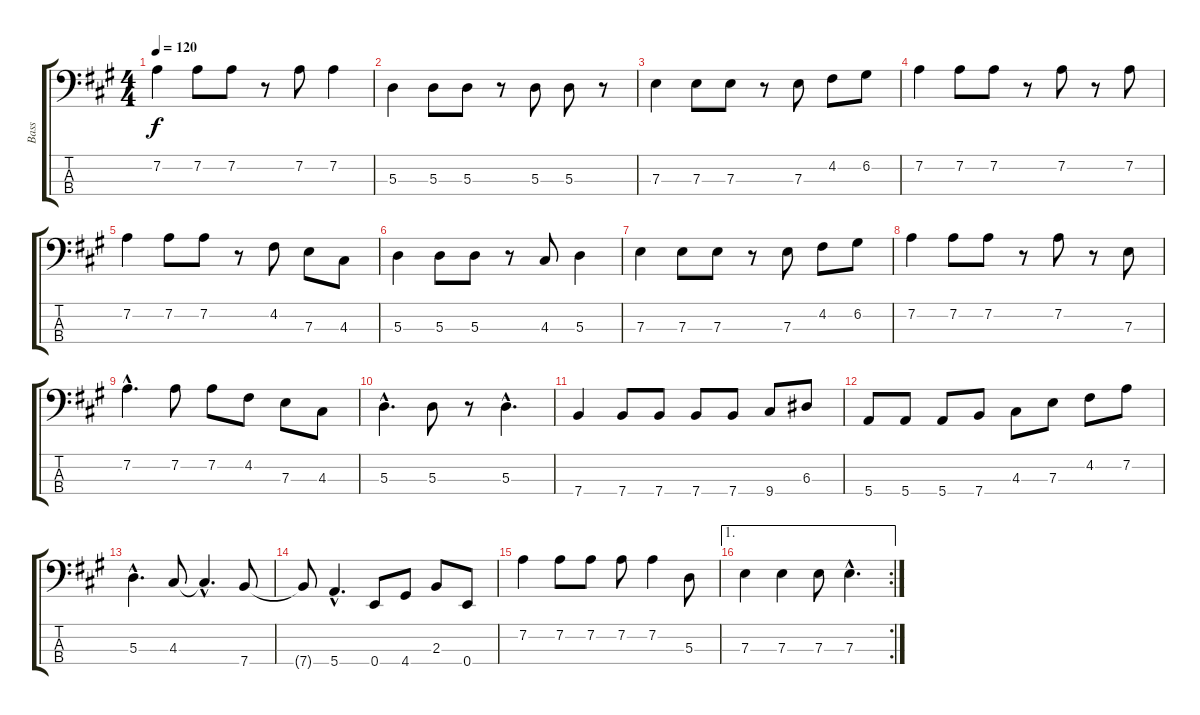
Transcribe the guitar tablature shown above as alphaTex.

\track ("Bass" "Bass") {instrument electricbassfinger}
\staff {score tabs}
\tuning (G2 D2 A1 E1) {hide}
\ts (4 4)
\tempo 120
\clef f4
\ks a
7.2.4{dy f} 7.2.8 7.2.8 r.8 7.2.8 7.2.4 |
5.3.4 5.3.8 5.3.8 r.8 5.3.8 5.3.8 r.8 |
7.3.4 7.3.8 7.3.8 r.8 7.3.8 4.2.8 6.2.8 |
7.2.4 7.2.8 7.2.8 r.8 7.2.8 r.8 7.2.8 |
7.2.4 7.2.8 7.2.8 r.8 4.2.8 7.3.8 4.3.8 |
5.3.4 5.3.8 5.3.8 r.8 4.3.8 5.3.4 |
7.3.4 7.3.8 7.3.8 r.8 7.3.8 4.2.8 6.2.8 |
7.2.4 7.2.8 7.2.8 r.8 7.2.8 r.8 7.3.8 |
7.2{hac}.4{d} 7.2.8 7.2.8 4.2.8 7.3.8 4.3.8 |
5.3{hac}.4{d} 5.3.8 r.8 5.3{hac}.4{d} |
7.4.4 7.4.8 7.4.8 7.4.8 7.4.8 9.4.8 6.3.8 |
5.4.8 5.4.8 5.4.8 7.4.8 4.3.8 7.3.8 4.2.8 7.2.8 |
5.3{hac}.4{d} 4.3.8 4.3{hac t}.4{d} 7.4.8 |
7.4{t}.8 5.4{hac}.4{d} 0.4.8 4.4.8 2.3.8 0.4.8 |
7.2.4 7.2.8 7.2.8 7.2.8 7.2.4 5.3.8 |
\ae 1
\rc 2
7.3.4 7.3.4 7.3.8 7.3{hac}.4{d}
